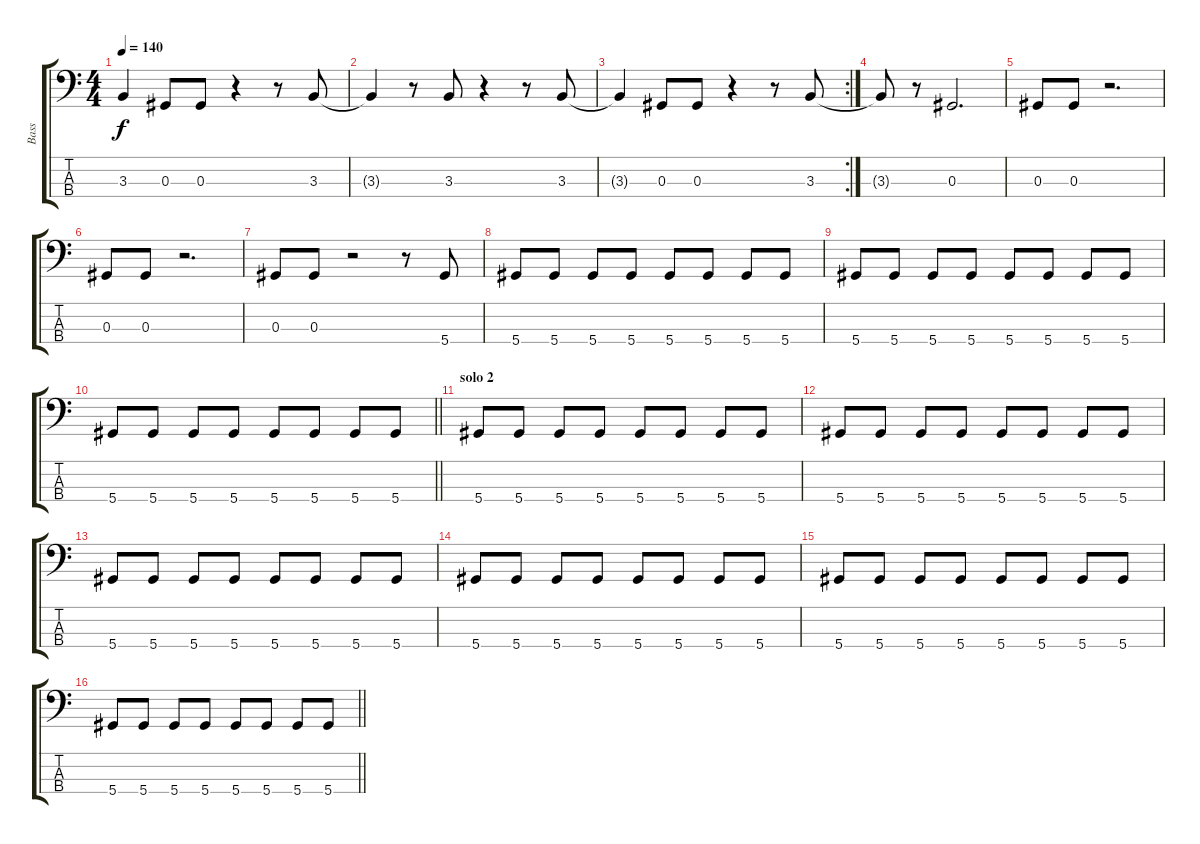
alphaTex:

\track ("Bass" "Bass") {instrument electricbassfinger}
\staff {score tabs}
\tuning (Gb2 Db2 Ab1 Eb1) {hide}
\ts (4 4)
\tempo 140
\clef f4
\ks c
3.3{t}.4{dy f} 0.3.8 0.3.8 r.4 r.8 3.3.8 |
3.3{t}.4 r.8 3.3.8 r.4 r.8 3.3.8 |
\rc 2
3.3{t}.4 0.3.8 0.3.8 r.4 r.8 3.3.8 |
3.3{t}.8 r.8 0.3.2{d} |
0.3.8 0.3.8 r.2{d} |
0.3.8 0.3.8 r.2{d} |
0.3.8 0.3.8 r.2 r.8 5.4.8 |
5.4.8 5.4.8 5.4.8 5.4.8 5.4.8 5.4.8 5.4.8 5.4.8 |
5.4.8 5.4.8 5.4.8 5.4.8 5.4.8 5.4.8 5.4.8 5.4.8 |
\barLineRight lightlight
5.4.8 5.4.8 5.4.8 5.4.8 5.4.8 5.4.8 5.4.8 5.4.8 |
\section ("" "solo 2")
5.4.8 5.4.8 5.4.8 5.4.8 5.4.8 5.4.8 5.4.8 5.4.8 |
5.4.8 5.4.8 5.4.8 5.4.8 5.4.8 5.4.8 5.4.8 5.4.8 |
5.4.8 5.4.8 5.4.8 5.4.8 5.4.8 5.4.8 5.4.8 5.4.8 |
5.4.8 5.4.8 5.4.8 5.4.8 5.4.8 5.4.8 5.4.8 5.4.8 |
5.4.8 5.4.8 5.4.8 5.4.8 5.4.8 5.4.8 5.4.8 5.4.8 |
\barLineRight lightlight
5.4.8 5.4.8 5.4.8 5.4.8 5.4.8 5.4.8 5.4.8 5.4.8
